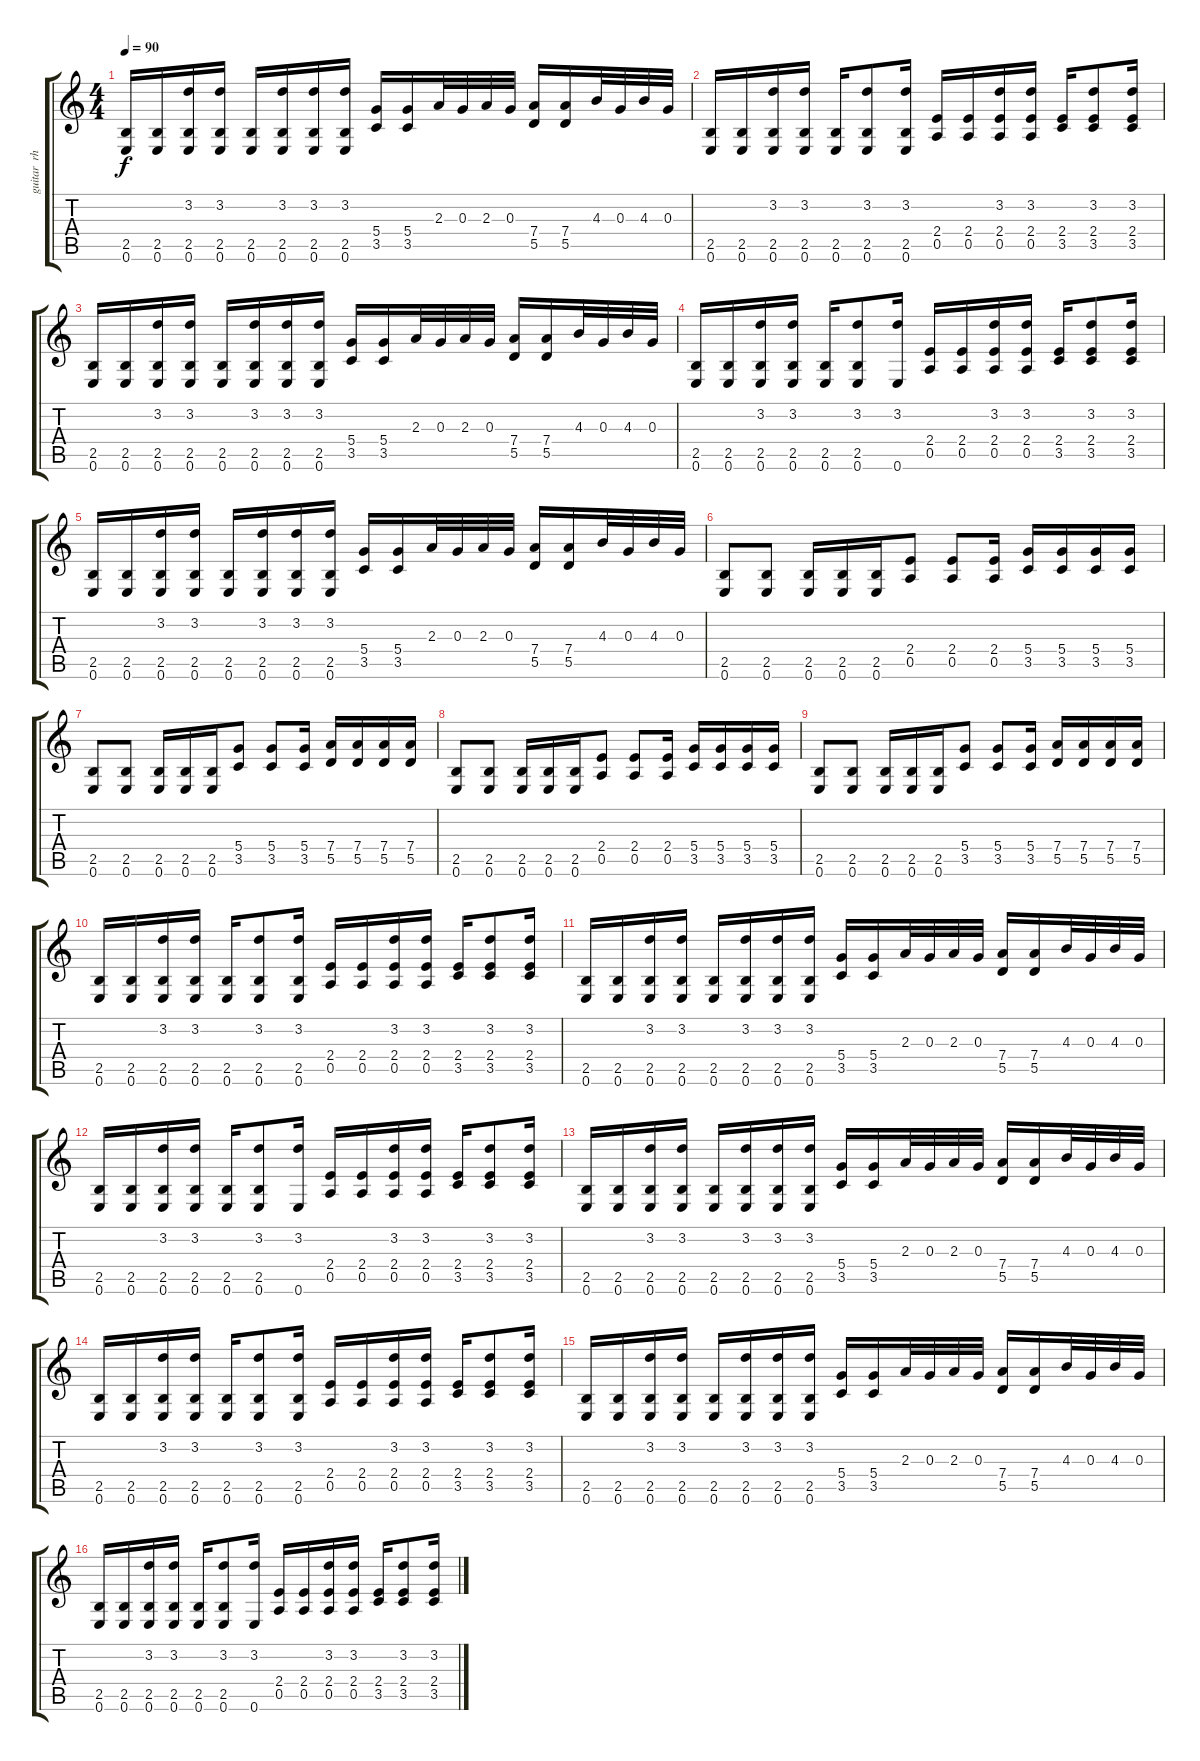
\track ("guitar  rhythm  left" "guitar  rh") {instrument distortionguitar}
\staff {score tabs}
\tuning (E4 B3 G3 D3 A2 E2) {hide}
\ts (4 4)
\tempo 90
\clef g2
\ks c
(2.5 0.6).16{dy f} (2.5 0.6).16 (3.2 2.5 0.6).16 (3.2 2.5 0.6).16 (2.5 0.6).16 (3.2 2.5 0.6).16 (3.2 2.5 0.6).16 (3.2 2.5 0.6).16 (5.4 3.5).16 (5.4 3.5).16 2.3.32 0.3.32 2.3.32 0.3.32 (7.4 5.5).16 (7.4 5.5).16 4.3.32 0.3.32 4.3.32 0.3.32 |
(2.5 0.6).16 (2.5 0.6).16 (3.2 2.5 0.6).16 (3.2 2.5 0.6).16 (2.5 0.6).16 (3.2 2.5 0.6).8 (3.2 2.5 0.6).16 (2.4 0.5).16 (2.4 0.5).16 (3.2 2.4 0.5).16 (3.2 2.4 0.5).16 (2.4 3.5).16 (3.2 2.4 3.5).8 (3.2 2.4 3.5).16 |
(2.5 0.6).16 (2.5 0.6).16 (3.2 2.5 0.6).16 (3.2 2.5 0.6).16 (2.5 0.6).16 (3.2 2.5 0.6).16 (3.2 2.5 0.6).16 (3.2 2.5 0.6).16 (5.4 3.5).16 (5.4 3.5).16 2.3.32 0.3.32 2.3.32 0.3.32 (7.4 5.5).16 (7.4 5.5).16 4.3.32 0.3.32 4.3.32 0.3.32 |
(2.5 0.6).16 (2.5 0.6).16 (3.2 2.5 0.6).16 (3.2 2.5 0.6).16 (2.5 0.6).16 (3.2 2.5 0.6).8 (3.2 0.6).16 (2.4 0.5).16 (2.4 0.5).16 (3.2 2.4 0.5).16 (3.2 2.4 0.5).16 (2.4 3.5).16 (3.2 2.4 3.5).8 (3.2 2.4 3.5).16 |
(2.5 0.6).16 (2.5 0.6).16 (3.2 2.5 0.6).16 (3.2 2.5 0.6).16 (2.5 0.6).16 (3.2 2.5 0.6).16 (3.2 2.5 0.6).16 (3.2 2.5 0.6).16 (5.4 3.5).16 (5.4 3.5).16 2.3.32 0.3.32 2.3.32 0.3.32 (7.4 5.5).16 (7.4 5.5).16 4.3.32 0.3.32 4.3.32 0.3.32 |
(2.5 0.6).8{volume 12} (2.5 0.6).8 (2.5 0.6).16 (2.5 0.6).16 (2.5 0.6).16 (2.4 0.5).8 (2.4 0.5).8 (2.4 0.5).16 (5.4 3.5).16 (5.4 3.5).16 (5.4 3.5).16 (5.4 3.5).16 |
(2.5 0.6).8 (2.5 0.6).8 (2.5 0.6).16 (2.5 0.6).16 (2.5 0.6).16 (5.4 3.5).8 (5.4 3.5).8 (5.4 3.5).16 (7.4 5.5).16 (7.4 5.5).16 (7.4 5.5).16 (7.4 5.5).16 |
(2.5 0.6).8 (2.5 0.6).8 (2.5 0.6).16 (2.5 0.6).16 (2.5 0.6).16 (2.4 0.5).8 (2.4 0.5).8 (2.4 0.5).16 (5.4 3.5).16 (5.4 3.5).16 (5.4 3.5).16 (5.4 3.5).16 |
(2.5 0.6).8 (2.5 0.6).8 (2.5 0.6).16 (2.5 0.6).16 (2.5 0.6).16 (5.4 3.5).8 (5.4 3.5).8 (5.4 3.5).16 (7.4 5.5).16 (7.4 5.5).16 (7.4 5.5).16 (7.4 5.5).16 |
(2.5 0.6).16{volume 10} (2.5 0.6).16 (3.2 2.5 0.6).16 (3.2 2.5 0.6).16 (2.5 0.6).16 (3.2 2.5 0.6).8 (3.2 2.5 0.6).16 (2.4 0.5).16 (2.4 0.5).16 (3.2 2.4 0.5).16 (3.2 2.4 0.5).16 (2.4 3.5).16 (3.2 2.4 3.5).8 (3.2 2.4 3.5).16 |
(2.5 0.6).16 (2.5 0.6).16 (3.2 2.5 0.6).16 (3.2 2.5 0.6).16 (2.5 0.6).16 (3.2 2.5 0.6).16 (3.2 2.5 0.6).16 (3.2 2.5 0.6).16 (5.4 3.5).16 (5.4 3.5).16 2.3.32 0.3.32 2.3.32 0.3.32 (7.4 5.5).16 (7.4 5.5).16 4.3.32 0.3.32 4.3.32 0.3.32 |
(2.5 0.6).16 (2.5 0.6).16 (3.2 2.5 0.6).16 (3.2 2.5 0.6).16 (2.5 0.6).16 (3.2 2.5 0.6).8 (3.2 0.6).16 (2.4 0.5).16 (2.4 0.5).16 (3.2 2.4 0.5).16 (3.2 2.4 0.5).16 (2.4 3.5).16 (3.2 2.4 3.5).8 (3.2 2.4 3.5).16 |
(2.5 0.6).16 (2.5 0.6).16 (3.2 2.5 0.6).16 (3.2 2.5 0.6).16 (2.5 0.6).16 (3.2 2.5 0.6).16 (3.2 2.5 0.6).16 (3.2 2.5 0.6).16 (5.4 3.5).16 (5.4 3.5).16 2.3.32 0.3.32 2.3.32 0.3.32 (7.4 5.5).16 (7.4 5.5).16 4.3.32 0.3.32 4.3.32 0.3.32 |
(2.5 0.6).16 (2.5 0.6).16 (3.2 2.5 0.6).16 (3.2 2.5 0.6).16 (2.5 0.6).16 (3.2 2.5 0.6).8 (3.2 2.5 0.6).16 (2.4 0.5).16 (2.4 0.5).16 (3.2 2.4 0.5).16 (3.2 2.4 0.5).16 (2.4 3.5).16 (3.2 2.4 3.5).8 (3.2 2.4 3.5).16 |
(2.5 0.6).16 (2.5 0.6).16 (3.2 2.5 0.6).16 (3.2 2.5 0.6).16 (2.5 0.6).16 (3.2 2.5 0.6).16 (3.2 2.5 0.6).16 (3.2 2.5 0.6).16 (5.4 3.5).16 (5.4 3.5).16 2.3.32 0.3.32 2.3.32 0.3.32 (7.4 5.5).16 (7.4 5.5).16 4.3.32 0.3.32 4.3.32 0.3.32 |
(2.5 0.6).16 (2.5 0.6).16 (3.2 2.5 0.6).16 (3.2 2.5 0.6).16 (2.5 0.6).16 (3.2 2.5 0.6).8 (3.2 0.6).16 (2.4 0.5).16 (2.4 0.5).16 (3.2 2.4 0.5).16 (3.2 2.4 0.5).16 (2.4 3.5).16 (3.2 2.4 3.5).8 (3.2 2.4 3.5).16
